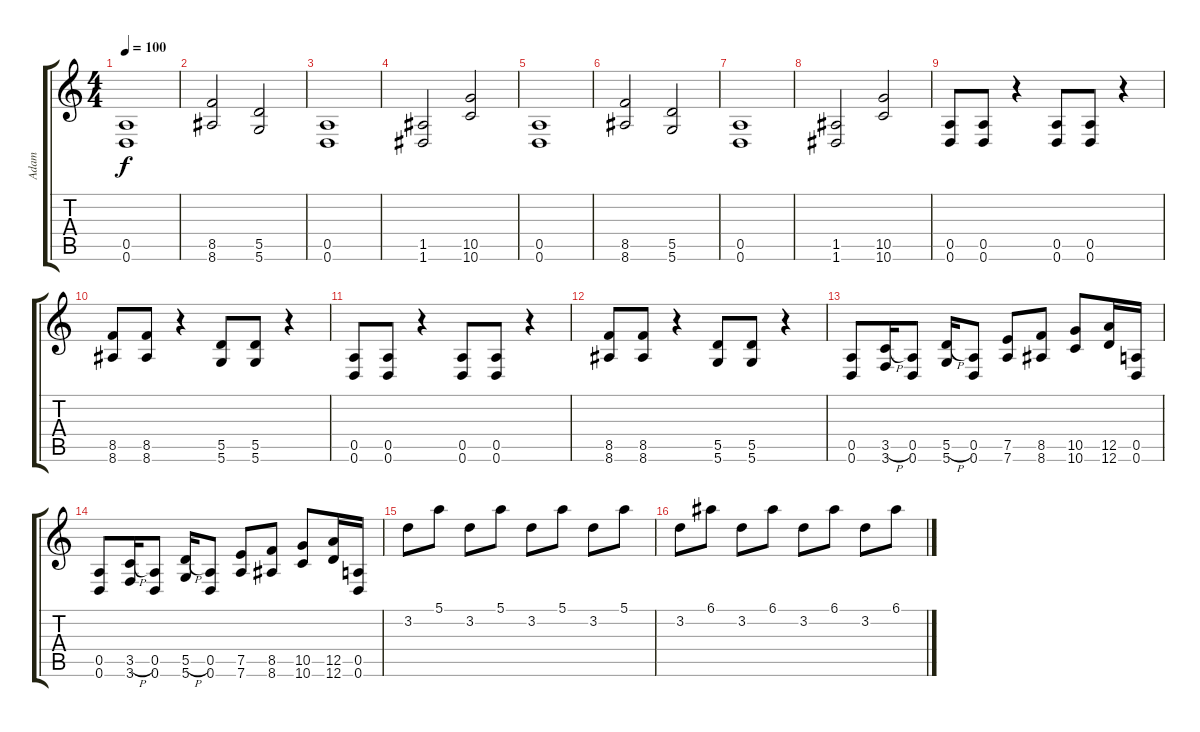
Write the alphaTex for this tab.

\track ("Adam" "Adam") {instrument distortionguitar}
\staff {score tabs}
\tuning (E4 B3 G3 D3 A2 D2) {hide}
\ts (4 4)
\tempo 100
\clef g2
\ks c
(0.5 0.6).1{dy f} |
(8.5 8.6).2 (5.5 5.6).2 |
(0.5 0.6).1 |
(1.5 1.6).2 (10.5 10.6).2 |
(0.5 0.6).1 |
(8.5 8.6).2 (5.5 5.6).2 |
(0.5 0.6).1 |
(1.5 1.6).2 (10.5 10.6).2 |
(0.5 0.6).8 (0.5 0.6).8 r.4 (0.5 0.6).8 (0.5 0.6).8 r.4 |
(8.5 8.6).8 (8.5 8.6).8 r.4 (5.5 5.6).8 (5.5 5.6).8 r.4 |
(0.5 0.6).8 (0.5 0.6).8 r.4 (0.5 0.6).8 (0.5 0.6).8 r.4 |
(8.5 8.6).8 (8.5 8.6).8 r.4 (5.5 5.6).8 (5.5 5.6).8 r.4 |
(0.5 0.6).8 (3.5{h} 3.6).16 (0.5 0.6).8 (5.5{h} 5.6).16 (0.5 0.6).8 (7.5 7.6).8 (8.5 8.6).8 (10.5 10.6).8 (12.5 12.6).16 (0.5 0.6).16 |
(0.5 0.6).8 (3.5{h} 3.6).16 (0.5 0.6).8 (5.5{h} 5.6).16 (0.5 0.6).8 (7.5 7.6).8 (8.5 8.6).8 (10.5 10.6).8 (12.5 12.6).16 (0.5 0.6).16 |
3.2.8 5.1.8 3.2.8 5.1.8 3.2.8 5.1.8 3.2.8 5.1.8 |
3.2.8 6.1.8 3.2.8 6.1.8 3.2.8 6.1.8 3.2.8 6.1.8
